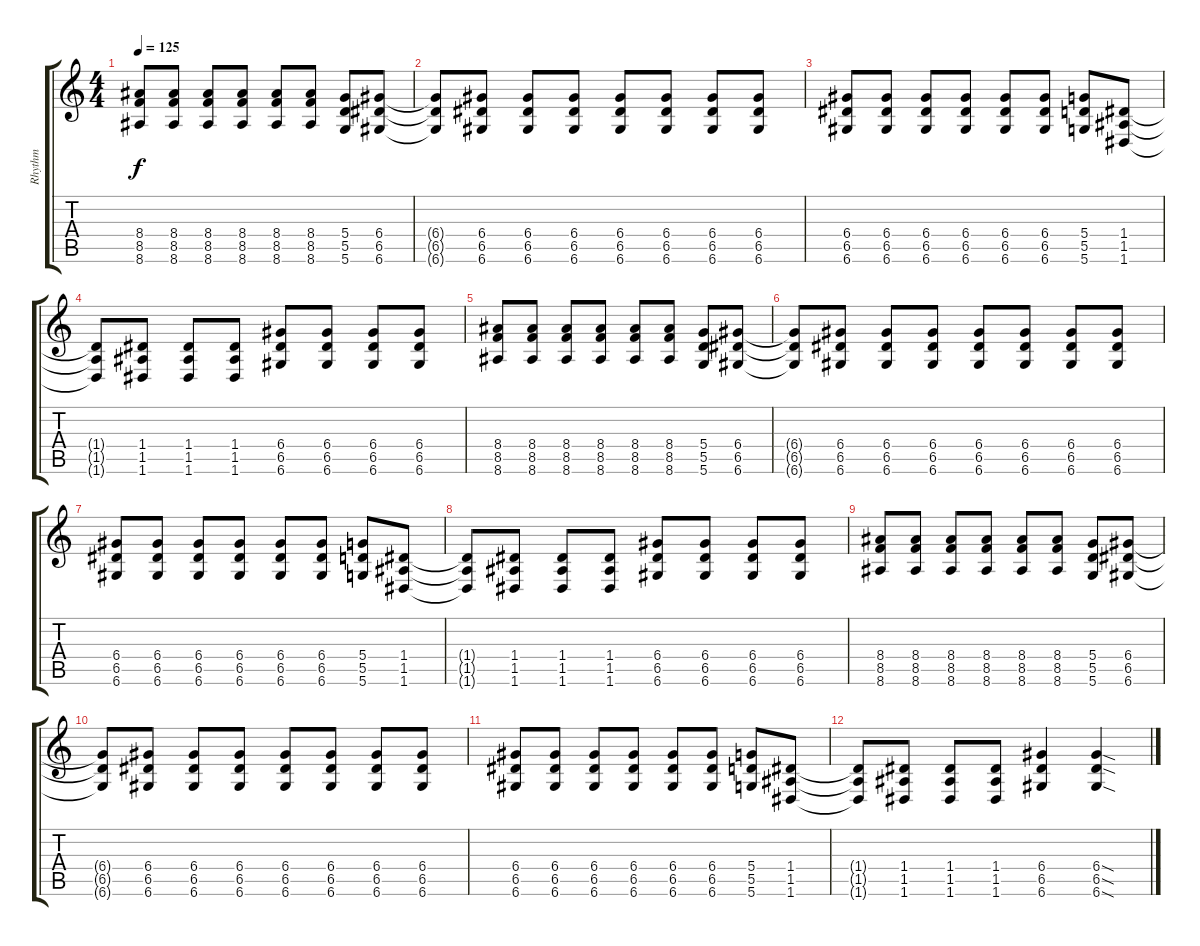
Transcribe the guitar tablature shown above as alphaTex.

\track ("Rhythm" "Rhythm") {instrument distortionguitar}
\staff {score tabs}
\tuning (E4 B3 G3 D3 A2 D2) {hide}
\ts (4 4)
\tempo 125
\clef g2
\ks c
(8.4 8.5 8.6).8{dy f} (8.4 8.5 8.6).8 (8.4 8.5 8.6).8 (8.4 8.5 8.6).8 (8.4 8.5 8.6).8 (8.4 8.5 8.6).8 (5.4 5.5 5.6).8 (6.4 6.5 6.6).8 |
(6.4{t} 6.5{t} 6.6{t}).8 (6.4 6.5 6.6).8 (6.4 6.5 6.6).8 (6.4 6.5 6.6).8 (6.4 6.5 6.6).8 (6.4 6.5 6.6).8 (6.4 6.5 6.6).8 (6.4 6.5 6.6).8 |
(6.4 6.5 6.6).8 (6.4 6.5 6.6).8 (6.4 6.5 6.6).8 (6.4 6.5 6.6).8 (6.4 6.5 6.6).8 (6.4 6.5 6.6).8 (5.4 5.5 5.6).8 (1.4 1.5 1.6).8 |
(1.4{t} 1.5{t} 1.6{t}).8 (1.4 1.5 1.6).8 (1.4 1.5 1.6).8 (1.4 1.5 1.6).8 (6.4 6.5 6.6).8 (6.4 6.5 6.6).8 (6.4 6.5 6.6).8 (6.4 6.5 6.6).8 |
(8.4 8.5 8.6).8 (8.4 8.5 8.6).8 (8.4 8.5 8.6).8 (8.4 8.5 8.6).8 (8.4 8.5 8.6).8 (8.4 8.5 8.6).8 (5.4 5.5 5.6).8 (6.4 6.5 6.6).8 |
(6.4{t} 6.5{t} 6.6{t}).8 (6.4 6.5 6.6).8 (6.4 6.5 6.6).8 (6.4 6.5 6.6).8 (6.4 6.5 6.6).8 (6.4 6.5 6.6).8 (6.4 6.5 6.6).8 (6.4 6.5 6.6).8 |
(6.4 6.5 6.6).8 (6.4 6.5 6.6).8 (6.4 6.5 6.6).8 (6.4 6.5 6.6).8 (6.4 6.5 6.6).8 (6.4 6.5 6.6).8 (5.4 5.5 5.6).8 (1.4 1.5 1.6).8 |
(1.4{t} 1.5{t} 1.6{t}).8 (1.4 1.5 1.6).8 (1.4 1.5 1.6).8 (1.4 1.5 1.6).8 (6.4 6.5 6.6).8 (6.4 6.5 6.6).8 (6.4 6.5 6.6).8 (6.4 6.5 6.6).8 |
(8.4 8.5 8.6).8 (8.4 8.5 8.6).8 (8.4 8.5 8.6).8 (8.4 8.5 8.6).8 (8.4 8.5 8.6).8 (8.4 8.5 8.6).8 (5.4 5.5 5.6).8 (6.4 6.5 6.6).8 |
(6.4{t} 6.5{t} 6.6{t}).8 (6.4 6.5 6.6).8 (6.4 6.5 6.6).8 (6.4 6.5 6.6).8 (6.4 6.5 6.6).8 (6.4 6.5 6.6).8 (6.4 6.5 6.6).8 (6.4 6.5 6.6).8 |
(6.4 6.5 6.6).8 (6.4 6.5 6.6).8 (6.4 6.5 6.6).8 (6.4 6.5 6.6).8 (6.4 6.5 6.6).8 (6.4 6.5 6.6).8 (5.4 5.5 5.6).8 (1.4 1.5 1.6).8 |
(1.4{t} 1.5{t} 1.6{t}).8 (1.4 1.5 1.6).8 (1.4 1.5 1.6).8 (1.4 1.5 1.6).8 (6.4 6.5 6.6).4 (6.4{sod} 6.5{sod} 6.6{sod}).4
